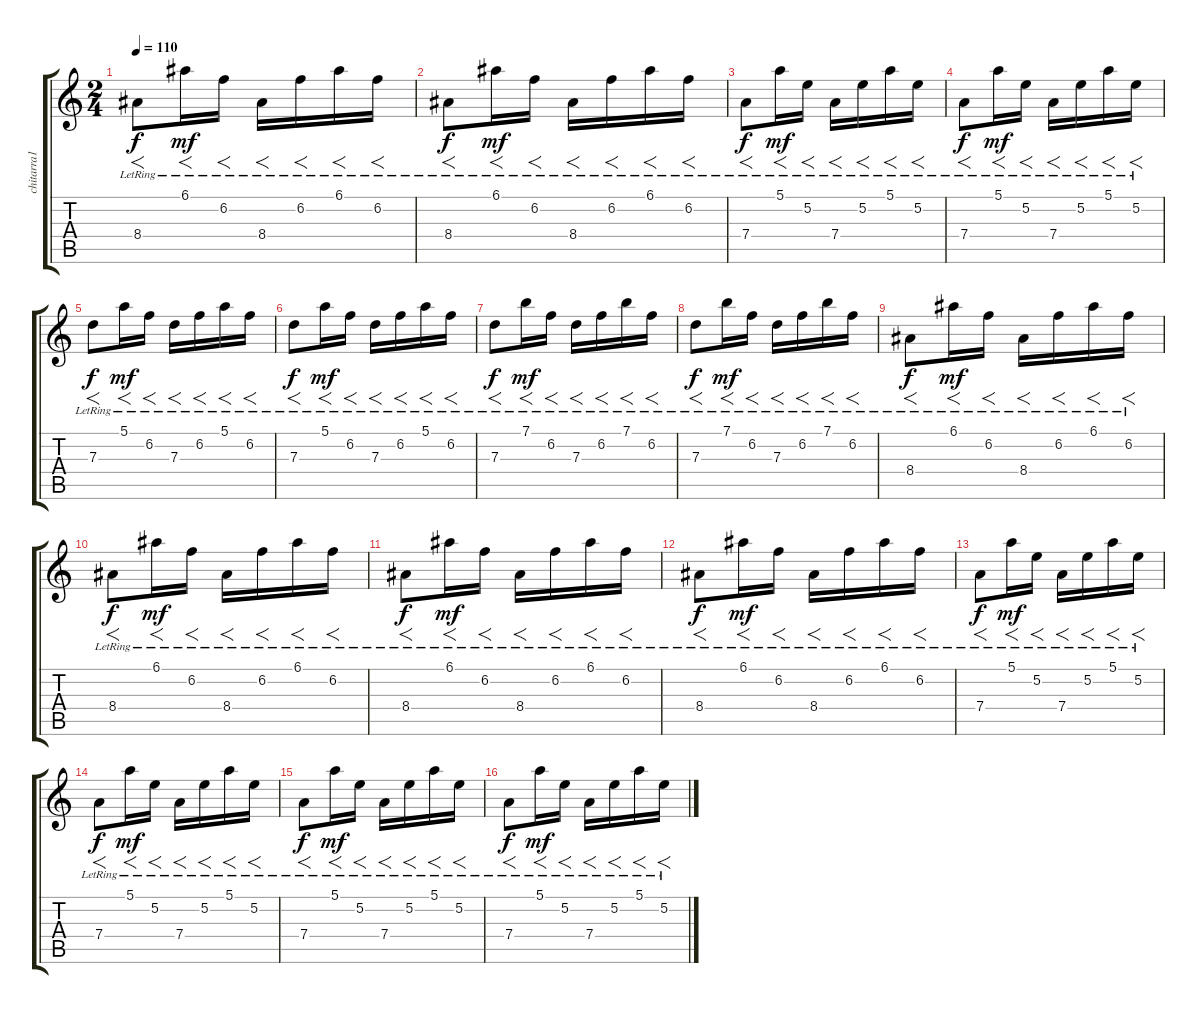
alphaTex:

\track ("chitarra1" "chitarra1") {instrument acousticguitarsteel}
\staff {score tabs}
\tuning (E4 B3 G3 D3 A2 E2) {hide}
\ts (2 4)
\tempo 110
\clef g2
\ks c
8.4{lr}.8{f dy f} 6.1{lr}.16{f dy mf} 6.2{lr}.16{f} 8.4{lr}.16{f} 6.2{lr}.16{f} 6.1{lr}.16{f} 6.2{lr}.16{f} |
8.4{lr}.8{f dy f} 6.1{lr}.16{f dy mf} 6.2{lr}.16{f} 8.4{lr}.16{f} 6.2{lr}.16{f} 6.1{lr}.16{f} 6.2{lr}.16{f} |
7.4{lr}.8{f dy f} 5.1{lr}.16{f dy mf} 5.2{lr}.16{f} 7.4{lr}.16{f} 5.2{lr}.16{f} 5.1{lr}.16{f} 5.2{lr}.16{f} |
7.4{lr}.8{f dy f} 5.1{lr}.16{f dy mf} 5.2{lr}.16{f} 7.4{lr}.16{f} 5.2{lr}.16{f} 5.1{lr}.16{f} 5.2{lr}.16{f} |
7.3{lr}.8{f dy f} 5.1{lr}.16{f dy mf} 6.2{lr}.16{f} 7.3{lr}.16{f} 6.2{lr}.16{f} 5.1{lr}.16{f} 6.2{lr}.16{f} |
7.3{lr}.8{f dy f} 5.1{lr}.16{f dy mf} 6.2{lr}.16{f} 7.3{lr}.16{f} 6.2{lr}.16{f} 5.1{lr}.16{f} 6.2{lr}.16{f} |
7.3{lr}.8{f dy f} 7.1{lr}.16{f dy mf} 6.2{lr}.16{f} 7.3{lr}.16{f} 6.2{lr}.16{f} 7.1{lr}.16{f} 6.2{lr}.16{f} |
7.3{lr}.8{f dy f} 7.1{lr}.16{f dy mf} 6.2{lr}.16{f} 7.3{lr}.16{f} 6.2{lr}.16{f} 7.1{lr}.16{f} 6.2{lr}.16{f} |
8.4{lr}.8{f dy f} 6.1{lr}.16{f dy mf} 6.2{lr}.16{f} 8.4{lr}.16{f} 6.2{lr}.16{f} 6.1{lr}.16{f} 6.2{lr}.16{f} |
8.4{lr}.8{f dy f} 6.1{lr}.16{f dy mf} 6.2{lr}.16{f} 8.4{lr}.16{f} 6.2{lr}.16{f} 6.1{lr}.16{f} 6.2{lr}.16{f} |
8.4{lr}.8{f dy f} 6.1{lr}.16{f dy mf} 6.2{lr}.16{f} 8.4{lr}.16{f} 6.2{lr}.16{f} 6.1{lr}.16{f} 6.2{lr}.16{f} |
8.4{lr}.8{f dy f} 6.1{lr}.16{f dy mf} 6.2{lr}.16{f} 8.4{lr}.16{f} 6.2{lr}.16{f} 6.1{lr}.16{f} 6.2{lr}.16{f} |
7.4{lr}.8{f dy f} 5.1{lr}.16{f dy mf} 5.2{lr}.16{f} 7.4{lr}.16{f} 5.2{lr}.16{f} 5.1{lr}.16{f} 5.2{lr}.16{f} |
7.4{lr}.8{f dy f} 5.1{lr}.16{f dy mf} 5.2{lr}.16{f} 7.4{lr}.16{f} 5.2{lr}.16{f} 5.1{lr}.16{f} 5.2{lr}.16{f} |
7.4{lr}.8{f dy f} 5.1{lr}.16{f dy mf} 5.2{lr}.16{f} 7.4{lr}.16{f} 5.2{lr}.16{f} 5.1{lr}.16{f} 5.2{lr}.16{f} |
7.4{lr}.8{f dy f} 5.1{lr}.16{f dy mf} 5.2{lr}.16{f} 7.4{lr}.16{f} 5.2{lr}.16{f} 5.1{lr}.16{f} 5.2{lr}.16{f}
